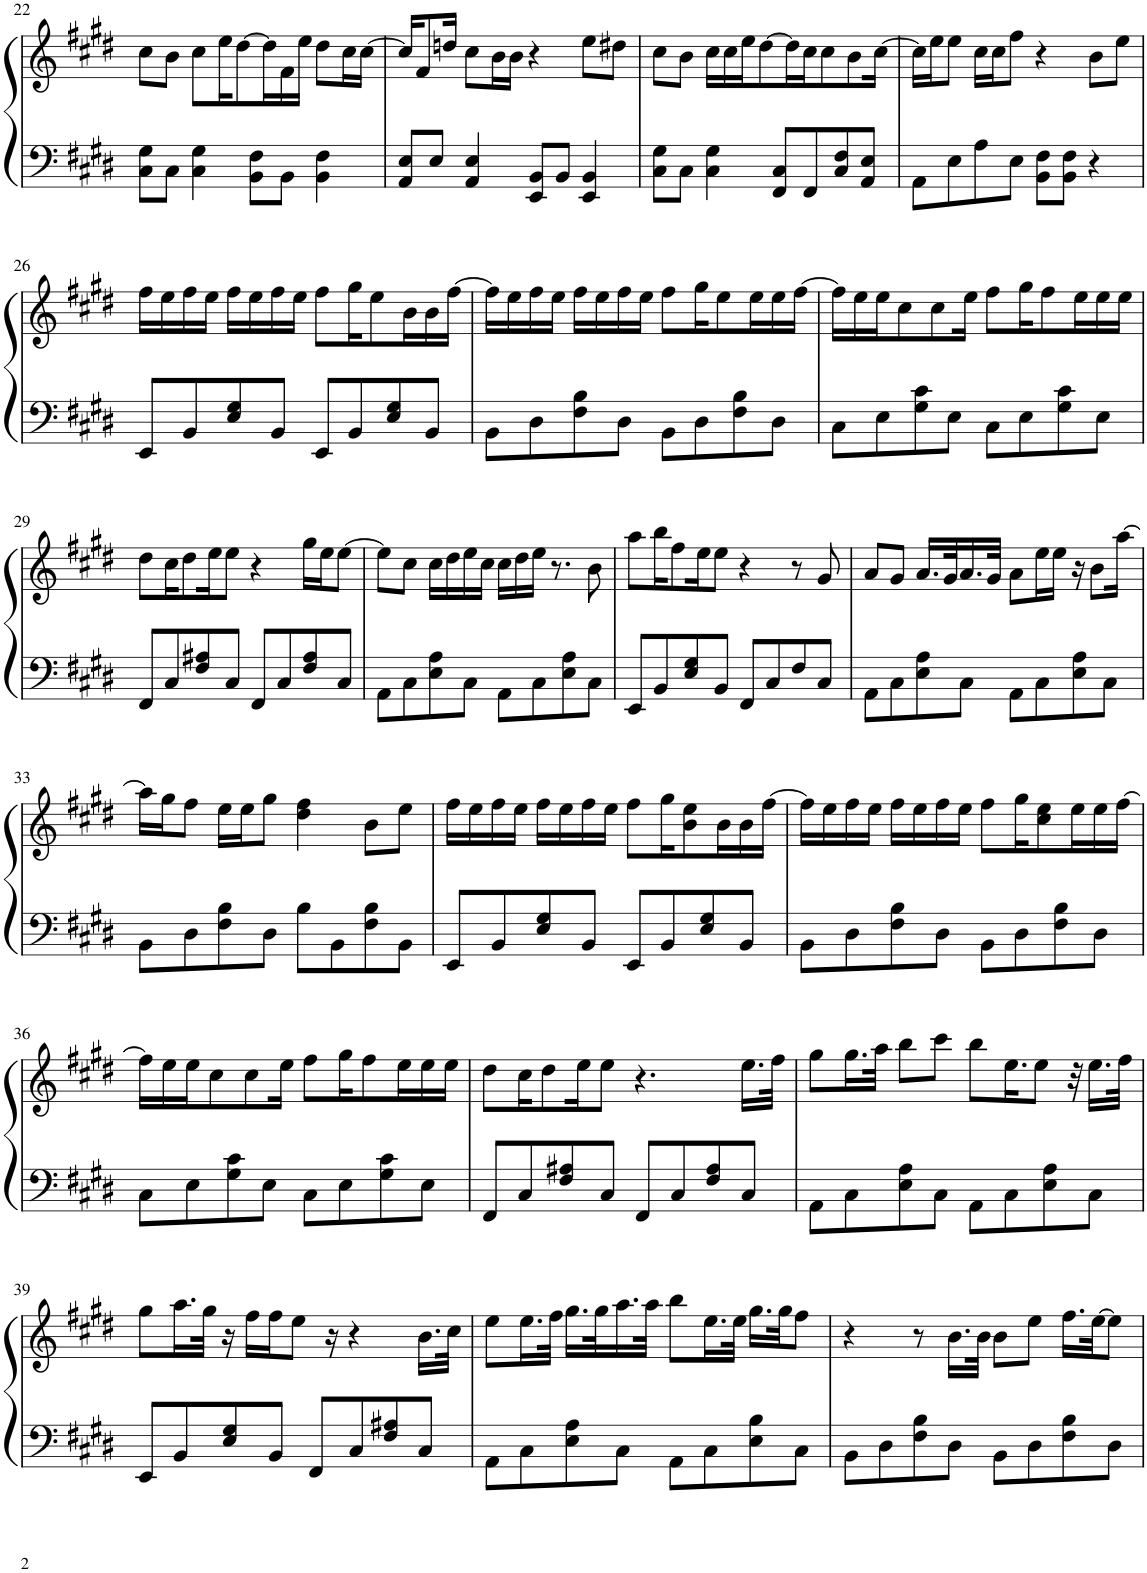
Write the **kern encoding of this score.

**kern	**kern
*part1	*part1
*staff2	*staff1
*I"Piano	*
*I'Pno.	*
!!LO:PB:g=z
*clefF4	*clefG2
*k[f#c#g#d#]	*k[f#c#g#d#]
*M4/4	*M4/4
=22	=22
8C#\ 8G#\L	8cc#\L
8C#\J	8b\J
4C#\ 4G#\	8cc#\L
.	16ee\K
.	[8dd#\
8BB\ 8F#\L	.
.	16dd#\L]
8BB\J	16f#\
.	16ee\JJ
4BB\ 4F#\	8dd#\L
.	16cc#\L
.	[16cc#\JJ
=23	=23
8AA/ 8E/L	16cc#/KL]
.	8f#/
8E/J	.
.	16ddn/Jk
4AA/ 4E/	8cc#\L
.	16b\L
.	16b\JJ
8EE/ 8BB/L	4r
8BB/J	.
4EE/ 4BB/	8ee\L
.	8dd#X\J
=24	=24
8C#\ 8G#\L	8cc#\L
8C#\J	8b\J
4C#\ 4G#\	16cc#\LL
.	16cc#\
.	16ee\J
.	[8dd#\
8FF#/ 8C#/L	.
.	16dd#\L]
8FF#/	16cc#\J
.	8cc#\
8C#/ 8F#/	.
.	8b\
8AA/ 8E/J	.
.	[16cc#\Jk
=25	=25
8AA\L	16cc#\LL]
.	16ee\J
8E\	8ee\J
8A\	16cc#\LL
.	16cc#\J
8E\J	8ff#\J
8BB\ 8F#\L	4r
8BB\ 8F#\J	.
4r	8b\L
.	8ee\J
!!LO:LB:g=z
=26	=26
8EE/L	16ff#\LL
.	16ee\
8BB/	16ff#\
.	16ee\JJ
8E/ 8G#/	16ff#\LL
.	16ee\
8BB/J	16ff#\
.	16ee\JJ
8EE/L	8ff#\L
8BB/	16gg#\K
.	8ee\
8E/ 8G#/	.
.	16b\L
8BB/J	16b\
.	[16ff#\JJ
=27	=27
8BB\L	16ff#\LL]
.	16ee\
8D#\	16ff#\
.	16ee\JJ
8F#\ 8B\	16ff#\LL
.	16ee\
8D#\J	16ff#\
.	16ee\JJ
8BB\L	8ff#\L
8D#\	16gg#\K
.	8ee\
8F#\ 8B\	.
.	16ee\L
8D#\J	16ee\
.	[16ff#\JJ
=28	=28
8C#\L	16ff#\LL]
.	16ee\
8E\	16ee\J
.	8cc#\
8G#\ 8c#\	.
.	8cc#\
8E\J	.
.	16ee\Jk
8C#\L	8ff#\L
8E\	16gg#\K
.	8ff#\
8G#\ 8c#\	.
.	16ee\L
8E\J	16ee\
.	16ee\JJ
!!LO:LB:g=z
=29	=29
8FF#/L	8dd#\L
8C#/	16cc#\K
.	8dd#\
8F#/ 8A#X/	.
.	16ee\K
8C#/J	8ee\J
8FF#/L	4r
8C#/	.
8F#/ 8A#/	16gg#\LL
.	16ee\J
8C#/J	[8ee\J
=30	=30
8AA\L	8ee\L]
8C#\	8cc#\J
8E\ 8A\	16cc#\LL
.	16dd#\
8C#\J	16ee\
.	16cc#\JJ
8AA\L	16cc#\LL
.	16dd#\
8C#\	16ee\JJ
.	8.r
8E\ 8A\	.
8C#\J	8b\
=31	=31
8EE/L	8aa\L
8BB/	16bb\K
.	8ff#\
8E/ 8G#/	.
.	16ee\K
8BB/J	8ee\J
8FF#/L	4r
8C#/	.
8F#/	8r
8C#/J	8g#/
=32	=32
8AA\L	8a/L
8C#\	8g#/J
8E\ 8A\	16.a/LL
.	32g#/K
8C#\J	16.a/
.	32g#/JJk
8AA\L	8a\L
8C#\	16ee\L
.	16ee\JJ
8E\ 8A\	16r
.	8b\L
8C#\J	.
.	[16aa\Jk
!!LO:LB:g=z
=33	=33
8BB\L	16aa\LL]
.	16gg#\J
8D#\	8ff#\J
8F#\ 8B\	16ee\LL
.	16ee\J
8D#\J	8gg#\J
8B\L	4dd#\ 4ff#\
8BB\	.
8F#\ 8B\	8b\L
8BB\J	8ee\J
=34	=34
8EE/L	16ff#\LL
.	16ee\
8BB/	16ff#\
.	16ee\JJ
8E/ 8G#/	16ff#\LL
.	16ee\
8BB/J	16ff#\
.	16ee\JJ
8EE/L	8ff#\L
8BB/	16gg#\K
.	8b\ 8ee\
8E/ 8G#/	.
.	16b\L
8BB/J	16b\
.	[16ff#\JJ
=35	=35
8BB\L	16ff#\LL]
.	16ee\
8D#\	16ff#\
.	16ee\JJ
8F#\ 8B\	16ff#\LL
.	16ee\
8D#\J	16ff#\
.	16ee\JJ
8BB\L	8ff#\L
8D#\	16gg#\K
.	8cc#\ 8ee\
8F#\ 8B\	.
.	16ee\L
8D#\J	16ee\
.	[16ff#\JJ
!!LO:LB:g=z
=36	=36
8C#\L	16ff#\LL]
.	16ee\
8E\	16ee\J
.	8cc#\
8G#\ 8c#\	.
.	8cc#\
8E\J	.
.	16ee\Jk
8C#\L	8ff#\L
8E\	16gg#\K
.	8ff#\
8G#\ 8c#\	.
.	16ee\L
8E\J	16ee\
.	16ee\JJ
=37	=37
8FF#/L	8dd#\L
8C#/	16cc#\K
.	8dd#\
8F#/ 8A#X/	.
.	16ee\K
8C#/J	8ee\J
8FF#/L	4.r
8C#/	.
8F#/ 8A#/	.
8C#/J	16.ee\LL
.	32ff#\JJk
=38	=38
8AA\L	8gg#\L
8C#\	16.gg#\L
.	32aa\JJk
8E\ 8A\	8bb\L
8C#\J	8ccc#\J
8AA\L	8bb\L
8C#\	16.ee\K
.	8ee\J
8E\ 8A\	.
.	32r
8C#\J	16.ee\LL
.	32ff#\JJk
!!LO:LB:g=z
=39	=39
8EE/L	8gg#\L
8BB/	16.aa\L
.	32gg#\JJk
8E/ 8G#/	16r
.	16ff#\LL
8BB/J	16ff#\J
.	8ee\J
8FF#/L	.
.	16r
8C#/	4r
8F#/ 8A#X/	.
8C#/J	16.b\LL
.	32cc#\JJk
=40	=40
8AA\L	8ee\L
8C#\	16.ee\L
.	32ff#\JJk
8E\ 8A\	16.gg#\LL
.	32gg#\K
8C#\J	16.aa\
.	32aa\JJk
8AA\L	8bb\L
8C#\	16.ee\L
.	32ee\JJk
8E\ 8B\	16.gg#\LL
.	32gg#\JK
8C#\J	8ff#\J
=41	=41
8BB\L	4r
8D#\	.
8F#\ 8B\	8r
8D#\J	16.b\LL
.	32b\JJk
8BB\L	8b\L
8D#\	8ee\J
8F#\ 8B\	16.ff#\LL
.	[32ee\JK
8D#\J	8ee\J]
=	=
*-	*-
